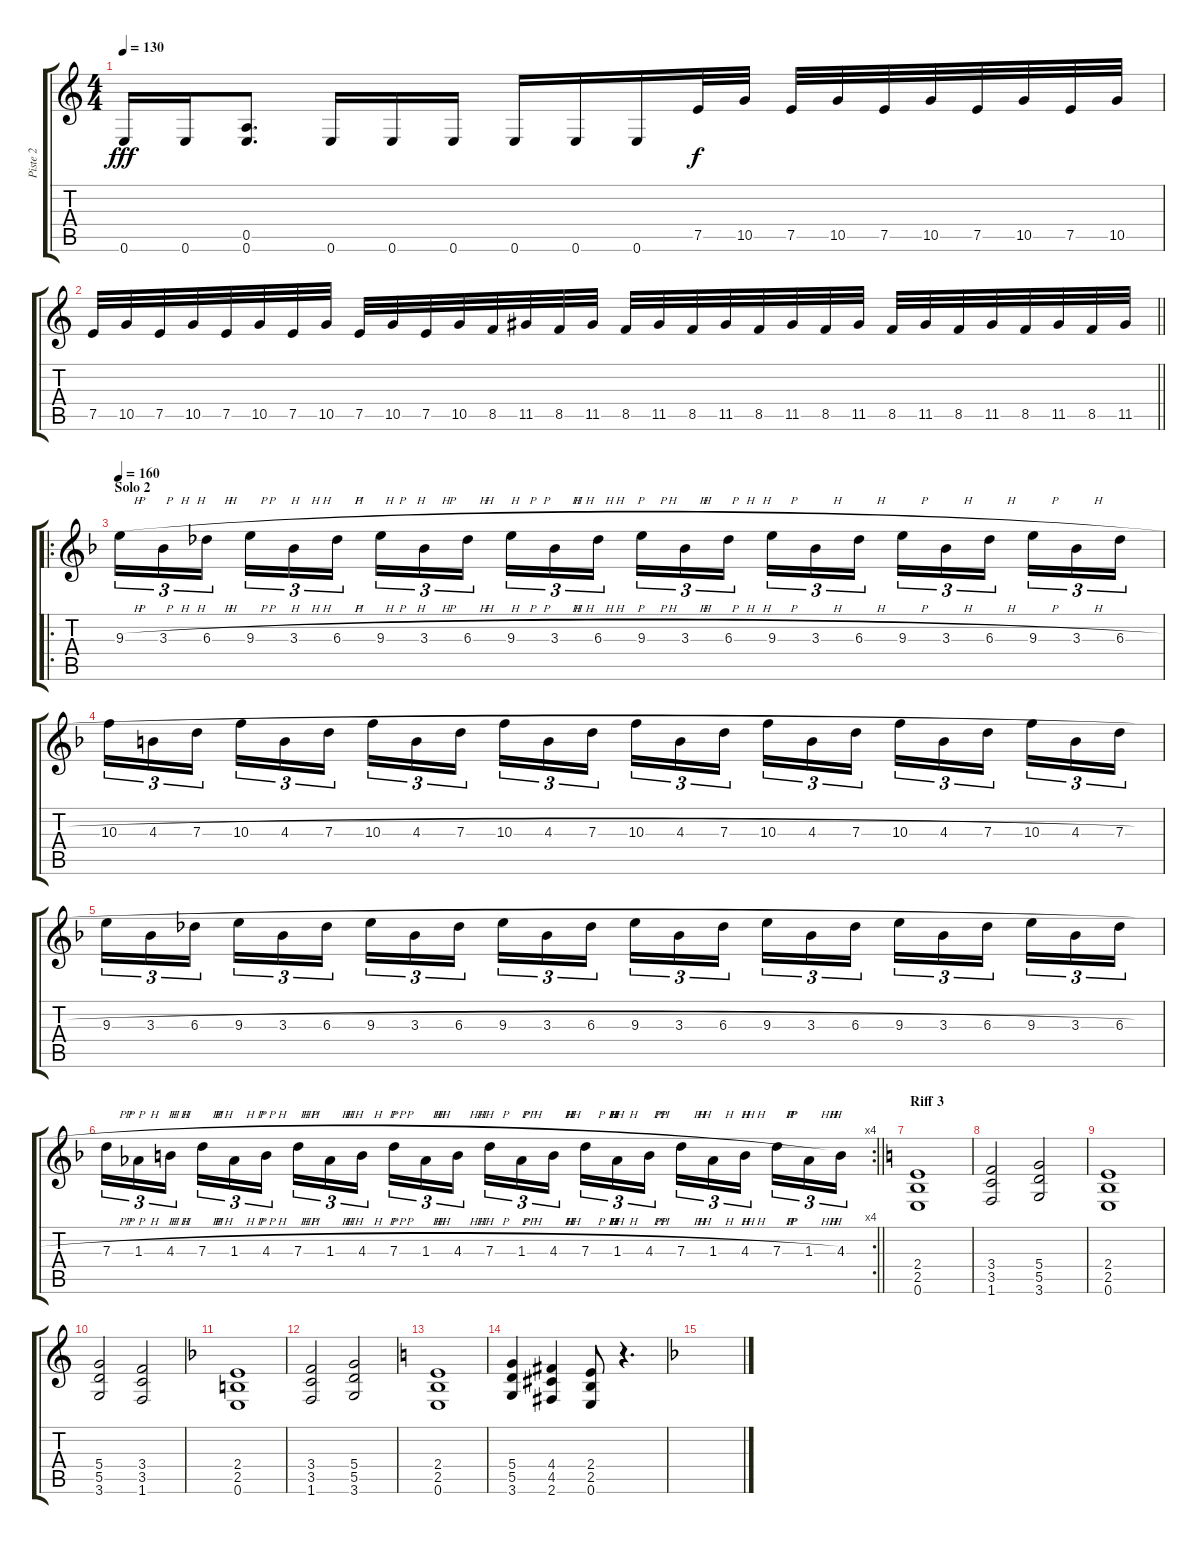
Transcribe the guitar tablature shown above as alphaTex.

\track ("Piste 2" "Piste 2") {instrument distortionguitar}
\staff {score tabs}
\tuning (E4 B3 G3 D3 A2 E2) {hide}
\ts (4 4)
\tempo 130
\clef g2
\ks c
0.6.16{dy fff} 0.6.16 (0.5 0.6).8{d} 0.6.16 0.6.16 0.6.16 0.6.16 0.6.16 0.6.16 7.5.32{dy f} 10.5.32 7.5.32 10.5.32 7.5.32 10.5.32 7.5.32 10.5.32 7.5.32 10.5.32 |
\barLineRight lightlight
7.5.32 10.5.32 7.5.32 10.5.32 7.5.32 10.5.32 7.5.32 10.5.32 7.5.32 10.5.32 7.5.32 10.5.32 8.5.32 11.5.32 8.5.32 11.5.32 8.5.32 11.5.32 8.5.32 11.5.32 8.5.32 11.5.32 8.5.32 11.5.32 8.5.32 11.5.32 8.5.32 11.5.32 8.5.32 11.5.32 8.5.32 11.5.32 |
\ro
\section ("" "Solo 2")
\tempo 160
\ks f
9.3{h}.16{tu (3 2)} 3.3{h}.16{tu (3 2)} 6.3{h}.16{tu (3 2) beam splitsecondary} 9.3{h}.16{tu (3 2)} 3.3{h}.16{tu (3 2)} 6.3{h}.16{tu (3 2)} 9.3{h}.16{tu (3 2)} 3.3{h}.16{tu (3 2)} 6.3{h}.16{tu (3 2) beam splitsecondary} 9.3{h}.16{tu (3 2)} 3.3{h}.16{tu (3 2)} 6.3{h}.16{tu (3 2)} 9.3{h}.16{tu (3 2)} 3.3{h}.16{tu (3 2)} 6.3{h}.16{tu (3 2) beam splitsecondary} 9.3{h}.16{tu (3 2)} 3.3{h}.16{tu (3 2)} 6.3{h}.16{tu (3 2)} 9.3{h}.16{tu (3 2)} 3.3{h}.16{tu (3 2)} 6.3{h}.16{tu (3 2) beam splitsecondary} 9.3{h}.16{tu (3 2)} 3.3{h}.16{tu (3 2)} 6.3{h}.16{tu (3 2)} |
10.3{h}.16{tu (3 2)} 4.3{h}.16{tu (3 2)} 7.3{h}.16{tu (3 2) beam splitsecondary} 10.3{h}.16{tu (3 2)} 4.3{h}.16{tu (3 2)} 7.3{h}.16{tu (3 2)} 10.3{h}.16{tu (3 2)} 4.3{h}.16{tu (3 2)} 7.3{h}.16{tu (3 2) beam splitsecondary} 10.3{h}.16{tu (3 2)} 4.3{h}.16{tu (3 2)} 7.3{h}.16{tu (3 2)} 10.3{h}.16{tu (3 2)} 4.3{h}.16{tu (3 2)} 7.3{h}.16{tu (3 2) beam splitsecondary} 10.3{h}.16{tu (3 2)} 4.3{h}.16{tu (3 2)} 7.3{h}.16{tu (3 2)} 10.3{h}.16{tu (3 2)} 4.3{h}.16{tu (3 2)} 7.3{h}.16{tu (3 2) beam splitsecondary} 10.3{h}.16{tu (3 2)} 4.3{h}.16{tu (3 2)} 7.3{h}.16{tu (3 2)} |
9.3{h}.16{tu (3 2)} 3.3{h}.16{tu (3 2)} 6.3{h}.16{tu (3 2) beam splitsecondary} 9.3{h}.16{tu (3 2)} 3.3{h}.16{tu (3 2)} 6.3{h}.16{tu (3 2)} 9.3{h}.16{tu (3 2)} 3.3{h}.16{tu (3 2)} 6.3{h}.16{tu (3 2) beam splitsecondary} 9.3{h}.16{tu (3 2)} 3.3{h}.16{tu (3 2)} 6.3{h}.16{tu (3 2)} 9.3{h}.16{tu (3 2)} 3.3{h}.16{tu (3 2)} 6.3{h}.16{tu (3 2) beam splitsecondary} 9.3{h}.16{tu (3 2)} 3.3{h}.16{tu (3 2)} 6.3{h}.16{tu (3 2)} 9.3{h}.16{tu (3 2)} 3.3{h}.16{tu (3 2)} 6.3{h}.16{tu (3 2) beam splitsecondary} 9.3{h}.16{tu (3 2)} 3.3{h}.16{tu (3 2)} 6.3{h}.16{tu (3 2)} |
\rc 4
\barLineRight lightlight
7.3{h}.16{tu (3 2)} 1.3{h}.16{tu (3 2)} 4.3{h}.16{tu (3 2) beam splitsecondary} 7.3{h}.16{tu (3 2)} 1.3{h}.16{tu (3 2)} 4.3{h}.16{tu (3 2)} 7.3{h}.16{tu (3 2)} 1.3{h}.16{tu (3 2)} 4.3{h}.16{tu (3 2) beam splitsecondary} 7.3{h}.16{tu (3 2)} 1.3{h}.16{tu (3 2)} 4.3{h}.16{tu (3 2)} 7.3{h}.16{tu (3 2)} 1.3{h}.16{tu (3 2)} 4.3{h}.16{tu (3 2) beam splitsecondary} 7.3{h}.16{tu (3 2)} 1.3{h}.16{tu (3 2)} 4.3{h}.16{tu (3 2)} 7.3{h}.16{tu (3 2)} 1.3{h}.16{tu (3 2)} 4.3{h}.16{tu (3 2) beam splitsecondary} 7.3{h}.16{tu (3 2)} 1.3{h}.16{tu (3 2)} 4.3.16{tu (3 2)} |
\section ("" "Riff 3")
\ks c
(2.4 2.5 0.6).1 |
(3.4 3.5 1.6).2 (5.4 5.5 3.6).2 |
(2.4 2.5 0.6).1 |
(5.4 5.5 3.6).2 (3.4 3.5 1.6).2 |
\ks dminor
(2.4 2.5 0.6).1 |
(3.4 3.5 1.6).2 (5.4 5.5 3.6).2 |
\ks c
(2.4 2.5 0.6).1 |
(5.4 5.5 3.6).4 (4.4 4.5 2.6).4 (2.4 2.5 0.6).8 r.4{d} |
\ks dminor
